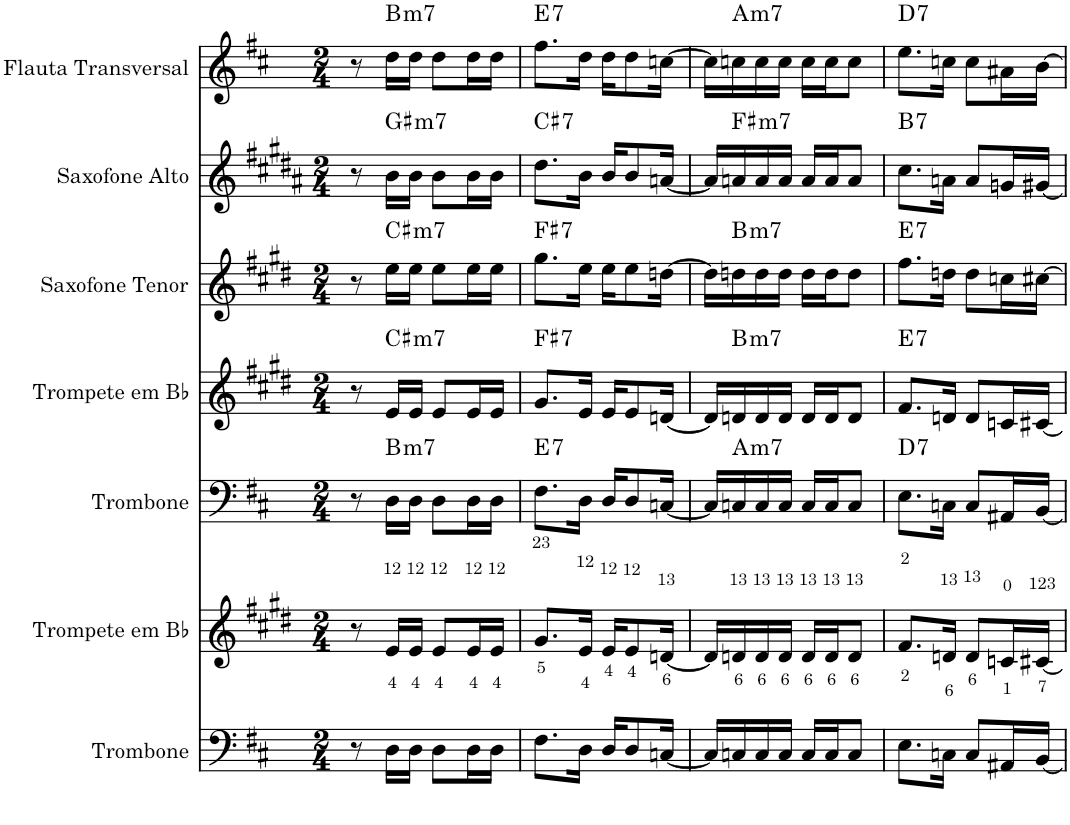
**kern	**kern	**kern	**harte	**kern	**harte	**kern	**harte	**kern	**harte	**kern	**harte
*part7	*part6	*part5	*part5	*part4	*part4	*part3	*part3	*part2	*part2	*part1	*part1
*staff7	*staff6	*staff5	*	*staff4	*	*staff3	*	*staff2	*	*staff1	*
*I"Trombone	*I"Trompete em Bb	*I"Trombone	*	*I"Trompete em Bb	*	*I"Saxofone Tenor	*	*I"Saxofone Alto	*	*I"Flauta Transversal	*
*I'Tbn.	*I'Tpt. em Bb	*I'Tbn.	*	*I'Tpt. em Bb	*	*I'Sax. Tn.	*	*	*	*I'Fl.	*
*clefF4	*clefG2	*clefF4	*	*clefG2	*	*clefG2	*	*clefG2	*	*clefG2	*
*	*Trd1c2	*	*	*Trd1c2	*	*Trd8c14	*	*Trd5c9	*	*	*
*k[f#c#]	*k[f#c#g#d#]	*k[f#c#]	*	*k[f#c#g#d#]	*	*k[f#c#g#d#]	*	*k[f#c#g#d#a#]	*	*k[f#c#]	*
*D:	*E:	*D:	*	*E:	*	*E:	*	*B:	*	*D:	*
*M2/4	*M2/4	*M2/4	*	*M2/4	*	*M2/4	*	*M2/4	*	*M2/4	*
=1	=1	=1	=1	=1	=1	=1	=1	=1	=1	=1	=1
8r	8r	8r	.	8r	.	8r	.	8r	.	8r	.
!	!	!	!LO:H:kt=m7	!	!LO:H:kt=m7	!	!LO:H:kt=m7	!	!LO:H:kt=m7	!	!LO:H:kt=m7
16D\LL	16e/LL	16D\LL	B:min7	16e/LL	C#:min7	16ee\LL	C#:min7	16b\LL	G#:min7	16dd\LL	B:min7
16D\JJ	16e/JJ	16D\JJ	.	16e/JJ	.	16ee\JJ	.	16b\JJ	.	16dd\JJ	.
8D\L	8e/L	8D\L	.	8e/L	.	8ee\L	.	8b\L	.	8dd\L	.
16D\L	16e/L	16D\L	.	16e/L	.	16ee\L	.	16b\L	.	16dd\L	.
16D\JJ	16e/JJ	16D\JJ	.	16e/JJ	.	16ee\JJ	.	16b\JJ	.	16dd\JJ	.
=2	=2	=2	=2	=2	=2	=2	=2	=2	=2	=2	=2
!	!	!	!LO:H:kt=7	!	!LO:H:kt=7	!	!LO:H:kt=7	!	!LO:H:kt=7	!	!LO:H:kt=7
8.F#\L	8.g#/L	8.F#\L	E:7	8.g#/L	F#:7	8.gg#\L	F#:7	8.dd#\L	C#:7	8.ff#\L	E:7
16D\Jk	16e/Jk	16D\Jk	.	16e/Jk	.	16ee\Jk	.	16b\Jk	.	16dd\Jk	.
16D/KL	16e/KL	16D/KL	.	16e/KL	.	16ee\KL	.	16b/KL	.	16dd\KL	.
8D/	8e/	8D/	.	8e/	.	8ee\	.	8b/	.	8dd\	.
[16Cn/Jk	[16dn/Jk	[16Cn/Jk	.	[16dn/Jk	.	[16ddn\Jk	.	[16an/Jk	.	[16ccn\Jk	.
=3	=3	=3	=3	=3	=3	=3	=3	=3	=3	=3	=3
16C/LL]	16d/LL]	16C/LL]	.	16d/LL]	.	16dd\LL]	.	16a/LL]	.	16cc\LL]	.
!	!	!	!LO:H:kt=m7	!	!LO:H:kt=m7	!	!LO:H:kt=m7	!	!LO:H:kt=m7	!	!LO:H:kt=m7
16Cn/	16dn/	16Cn/	A:min7	16dn/	B:min7	16ddn\	B:min7	16an/	F#:min7	16ccn\	A:min7
16C/	16d/	16C/	.	16d/	.	16dd\	.	16a/	.	16cc\	.
16C/JJ	16d/JJ	16C/JJ	.	16d/JJ	.	16dd\JJ	.	16a/JJ	.	16cc\JJ	.
16C/LL	16d/LL	16C/LL	.	16d/LL	.	16dd\LL	.	16a/LL	.	16cc\LL	.
16C/J	16d/J	16C/J	.	16d/J	.	16dd\J	.	16a/J	.	16cc\J	.
8C/J	8d/J	8C/J	.	8d/J	.	8dd\J	.	8a/J	.	8cc\J	.
=4	=4	=4	=4	=4	=4	=4	=4	=4	=4	=4	=4
!	!	!	!LO:H:kt=7	!	!LO:H:kt=7	!	!LO:H:kt=7	!	!LO:H:kt=7	!	!LO:H:kt=7
8.E\L	8.f#/L	8.E\L	D:7	8.f#/L	E:7	8.ff#\L	E:7	8.cc#\L	B:7	8.ee\L	D:7
16Cn\Jk	16dn/Jk	16Cn\Jk	.	16dn/Jk	.	16ddn\Jk	.	16an\Jk	.	16ccn\Jk	.
8C/L	8d/L	8C/L	.	8d/L	.	8dd\L	.	8a/L	.	8cc\L	.
16AA#X/L	16cn/L	16AA#X/L	.	16cn/L	.	16ccn\L	.	16gn/L	.	16a#X\L	.
[16BB/JJ	[16c#X/JJ	[16BB/JJ	.	[16c#X/JJ	.	[16cc#X\JJ	.	[16g#X/JJ	.	[16b\JJ	.
=	=	=	=	=	=	=	=	=	=	=	=
*-	*-	*-	*-	*-	*-	*-	*-	*-	*-	*-	*-
